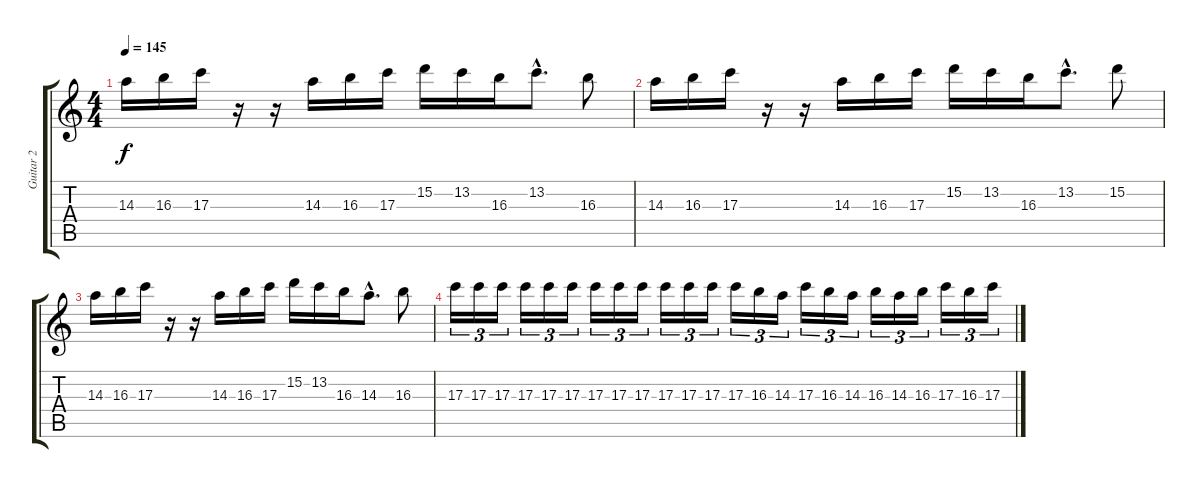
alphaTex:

\track ("Guitar 2" "Guitar 2") {instrument distortionguitar}
\staff {score tabs}
\tuning (E4 B3 G3 D3 A2 E2) {hide}
\ts (4 4)
\tempo 145
\clef g2
\ks c
14.3.16{dy f volume 3} 16.3.16 17.3.16 r.16 r.16 14.3.16 16.3.16 17.3.16 15.2.16 13.2.16 16.3.16 13.2{hac}.8{d} 16.3.8 |
14.3.16 16.3.16 17.3.16 r.16 r.16 14.3.16 16.3.16 17.3.16 15.2.16 13.2.16 16.3.16 13.2{hac}.8{d} 15.2.8 |
14.3.16{volume 0} 16.3.16 17.3.16 r.16 r.16 14.3.16 16.3.16 17.3.16 15.2.16 13.2.16 16.3.16 14.3{hac}.8{d} 16.3.8 |
17.3.16{tu (3 2)} 17.3.16{tu (3 2)} 17.3.16{tu (3 2)} 17.3.16{tu (3 2)} 17.3.16{tu (3 2)} 17.3.16{tu (3 2)} 17.3.16{tu (3 2)} 17.3.16{tu (3 2)} 17.3.16{tu (3 2)} 17.3.16{tu (3 2)} 17.3.16{tu (3 2)} 17.3.16{tu (3 2)} 17.3.16{tu (3 2)} 16.3.16{tu (3 2)} 14.3.16{tu (3 2)} 17.3.16{tu (3 2)} 16.3.16{tu (3 2)} 14.3.16{tu (3 2)} 16.3.16{tu (3 2)} 14.3.16{tu (3 2)} 16.3.16{tu (3 2)} 17.3.16{tu (3 2)} 16.3.16{tu (3 2)} 17.3.16{tu (3 2)}
